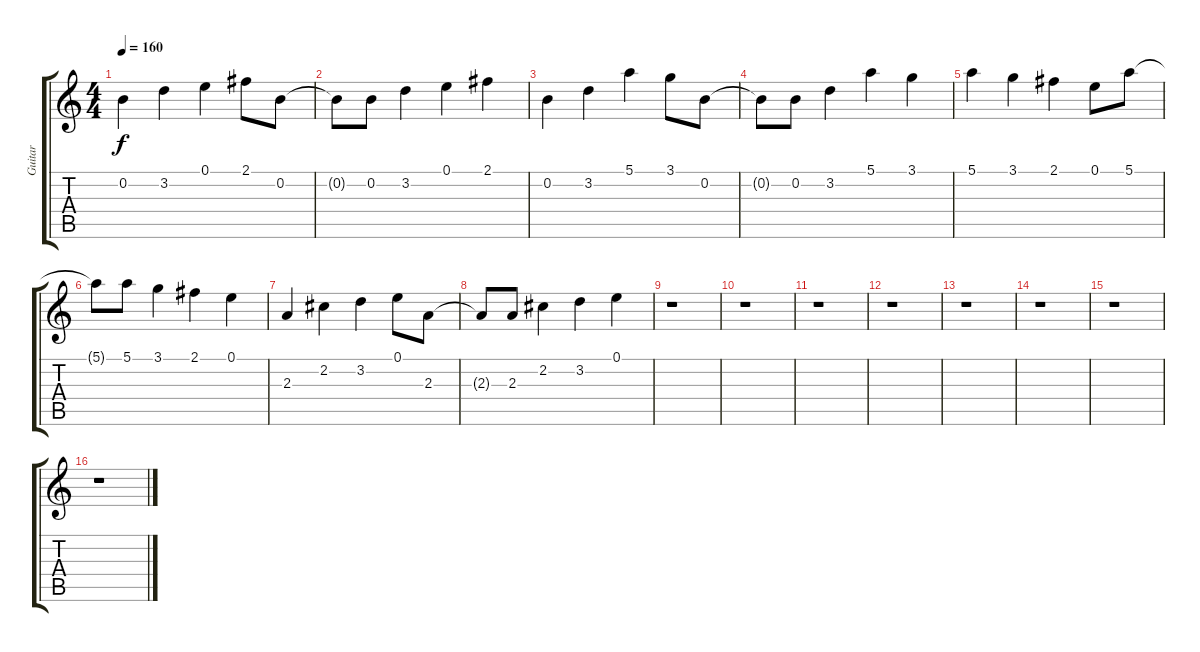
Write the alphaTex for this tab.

\track ("Guitar" "Guitar") {instrument distortionguitar}
\staff {score tabs}
\tuning (E4 B3 G3 D3 A2 E2) {hide}
\ts (4 4)
\tempo 160
\clef g2
\ks c
0.2.4{dy f} 3.2.4 0.1.4 2.1.8 0.2.8 |
0.2{t}.8 0.2.8 3.2.4 0.1.4 2.1.4 |
0.2.4 3.2.4 5.1.4 3.1.8 0.2.8 |
0.2{t}.8 0.2.8 3.2.4 5.1.4 3.1.4 |
5.1.4 3.1.4 2.1.4 0.1.8 5.1.8 |
5.1{t}.8 5.1.8 3.1.4 2.1.4 0.1.4 |
2.3.4 2.2.4 3.2.4 0.1.8 2.3.8 |
2.3{t}.8 2.3.8 2.2.4 3.2.4 0.1.4 |
r.1 |
r.1 |
r.1 |
r.1 |
r.1 |
r.1 |
r.1 |
r.1
